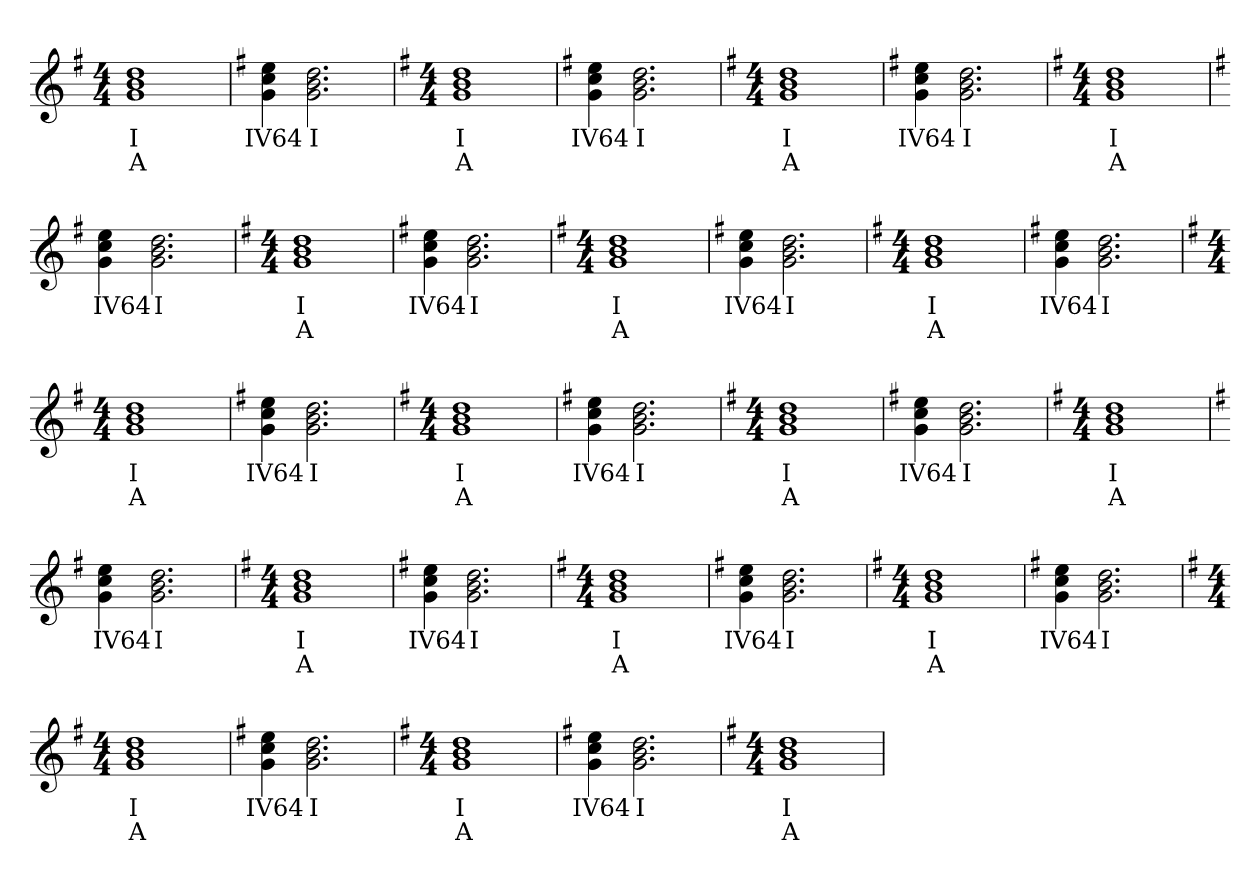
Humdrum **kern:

**kern	**text	**text
*part1	*part1	*part1
*staff1	*staff1	*staff1
*k[f#]	*	*
*G:	*	*
*M4/4	*	*
=	=	=
1g 1b 1dd	I	A
=	=	=
*k[f#]	*	*
*G:	*	*
4g 4cc 4ee	IV64	.
2.g 2.b 2.dd	I	.
=	=	=
*k[f#]	*	*
*G:	*	*
*M4/4	*	*
1g 1b 1dd	I	A
=	=	=
*k[f#]	*	*
*G:	*	*
4g 4cc 4ee	IV64	.
2.g 2.b 2.dd	I	.
=	=	=
*k[f#]	*	*
*G:	*	*
*M4/4	*	*
1g 1b 1dd	I	A
=	=	=
*k[f#]	*	*
*G:	*	*
4g 4cc 4ee	IV64	.
2.g 2.b 2.dd	I	.
=	=	=
*k[f#]	*	*
*G:	*	*
*M4/4	*	*
1g 1b 1dd	I	A
=	=	=
*k[f#]	*	*
*G:	*	*
4g 4cc 4ee	IV64	.
2.g 2.b 2.dd	I	.
=	=	=
*k[f#]	*	*
*G:	*	*
*M4/4	*	*
1g 1b 1dd	I	A
=	=	=
*k[f#]	*	*
*G:	*	*
4g 4cc 4ee	IV64	.
2.g 2.b 2.dd	I	.
=	=	=
*k[f#]	*	*
*G:	*	*
*M4/4	*	*
1g 1b 1dd	I	A
=	=	=
*k[f#]	*	*
*G:	*	*
4g 4cc 4ee	IV64	.
2.g 2.b 2.dd	I	.
=	=	=
*k[f#]	*	*
*G:	*	*
*M4/4	*	*
1g 1b 1dd	I	A
=	=	=
*k[f#]	*	*
*G:	*	*
4g 4cc 4ee	IV64	.
2.g 2.b 2.dd	I	.
=	=	=
*k[f#]	*	*
*G:	*	*
*M4/4	*	*
1g 1b 1dd	I	A
=	=	=
*k[f#]	*	*
*G:	*	*
4g 4cc 4ee	IV64	.
2.g 2.b 2.dd	I	.
=	=	=
*k[f#]	*	*
*G:	*	*
*M4/4	*	*
1g 1b 1dd	I	A
=	=	=
*k[f#]	*	*
*G:	*	*
4g 4cc 4ee	IV64	.
2.g 2.b 2.dd	I	.
=	=	=
*k[f#]	*	*
*G:	*	*
*M4/4	*	*
1g 1b 1dd	I	A
=	=	=
*k[f#]	*	*
*G:	*	*
4g 4cc 4ee	IV64	.
2.g 2.b 2.dd	I	.
=	=	=
*k[f#]	*	*
*G:	*	*
*M4/4	*	*
1g 1b 1dd	I	A
=	=	=
*k[f#]	*	*
*G:	*	*
4g 4cc 4ee	IV64	.
2.g 2.b 2.dd	I	.
=	=	=
*k[f#]	*	*
*G:	*	*
*M4/4	*	*
1g 1b 1dd	I	A
=	=	=
*k[f#]	*	*
*G:	*	*
4g 4cc 4ee	IV64	.
2.g 2.b 2.dd	I	.
=	=	=
*k[f#]	*	*
*G:	*	*
*M4/4	*	*
1g 1b 1dd	I	A
=	=	=
*k[f#]	*	*
*G:	*	*
4g 4cc 4ee	IV64	.
2.g 2.b 2.dd	I	.
=	=	=
*k[f#]	*	*
*G:	*	*
*M4/4	*	*
1g 1b 1dd	I	A
=	=	=
*k[f#]	*	*
*G:	*	*
4g 4cc 4ee	IV64	.
2.g 2.b 2.dd	I	.
=	=	=
*k[f#]	*	*
*G:	*	*
*M4/4	*	*
1g 1b 1dd	I	A
=	=	=
*k[f#]	*	*
*G:	*	*
4g 4cc 4ee	IV64	.
2.g 2.b 2.dd	I	.
=	=	=
*k[f#]	*	*
*G:	*	*
*M4/4	*	*
1g 1b 1dd	I	A
=	=	=
*k[f#]	*	*
*G:	*	*
4g 4cc 4ee	IV64	.
2.g 2.b 2.dd	I	.
=	=	=
*k[f#]	*	*
*G:	*	*
*M4/4	*	*
1g 1b 1dd	I	A
=	=	=
*-	*-	*-
